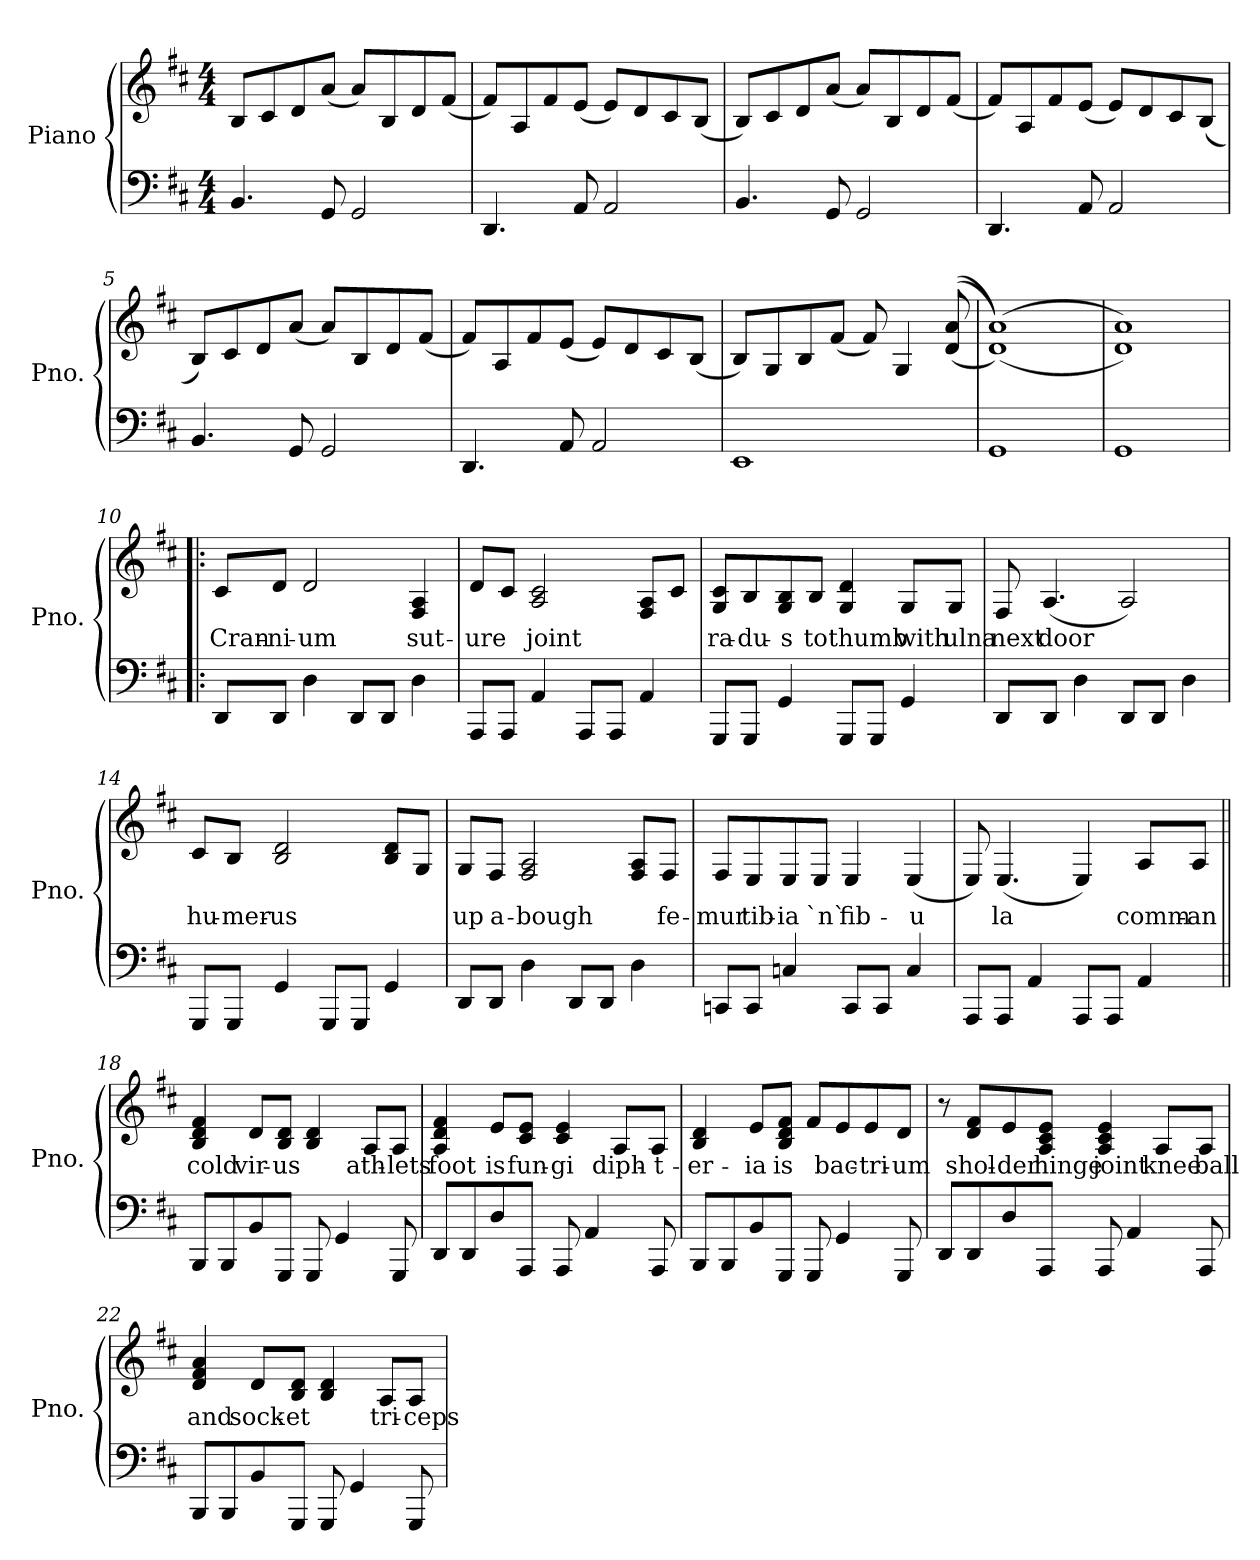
**kern	**kern	**text
*part1	*part1	*part1
*staff2	*staff1	*staff1
*I"Piano	*	*
*I'Pno.	*	*
*clefF4	*clefG2	*
*k[f#c#]	*k[f#c#]	*
*M4/4	*M4/4	*
=1	=1	=1
4.BB/	8B/L	.
.	8c#/	.
.	8d/	.
8GG/	(8a/J	.
2GG/	8a/L)	.
.	8B/	.
.	8d/	.
.	(8f#/J	.
=2	=2	=2
4.DD/	8f#/L)	.
.	8A/	.
.	8f#/	.
8AA/	(8e/J	.
2AA/	8e/L)	.
.	8d/	.
.	8c#/	.
.	(8B/J	.
=3	=3	=3
4.BB/	8B/L)	.
.	8c#/	.
.	8d/	.
8GG/	(8a/J	.
2GG/	8a/L)	.
.	8B/	.
.	8d/	.
.	(8f#/J	.
=4	=4	=4
4.DD/	8f#/L)	.
.	8A/	.
.	8f#/	.
8AA/	(8e/J	.
2AA/	8e/L)	.
.	8d/	.
.	8c#/	.
.	(8B/J	.
!!LO:LB:g=z
=5	=5	=5
4.BB/	8B/L)	.
.	8c#/	.
.	8d/	.
8GG/	(8a/J	.
2GG/	8a/L)	.
.	8B/	.
.	8d/	.
.	(8f#/J	.
=6	=6	=6
4.DD/	8f#/L)	.
.	8A/	.
.	8f#/	.
8AA/	(8e/J	.
2AA/	8e/L)	.
.	8d/	.
.	8c#/	.
.	(8B/J	.
=7	=7	=7
1EE	8B/L)	.
.	8G/	.
.	8B/	.
.	(8f#/J	.
.	8f#/)	.
.	4G/	.
.	(((8d/ 8a/	.
=8	=8	=8
1GG	((1d 1a)))	.
=9	=9	=9
1GG	1d 1a))	.
=10!|:	=10!|:	=10!|:
8DD/L	8c#/L	Cran-
8DD/J	8d/J	-ni-
4D\	2d/	-um
8DD/L	.	.
8DD/J	.	.
4D\	4F#/ 4A/	sut-
!!LO:LB:g=z
=11	=11	=11
8AAA/L	8d/L	-ure
8AAA/J	8c#/J	.
4AA/	2A/ 2c#/	joint
8AAA/L	.	.
8AAA/J	.	.
4AA/	8F#/ 8A/L	.
.	8c#/J	.
=12	=12	=12
8GGG/L	8G/ 8c#/L	ra-
8GGG/J	8B/	-du-
4GG/	8G/ 8B/	-s
.	8B/J	to
8GGG/L	4G/ 4d/	thumb
8GGG/J	.	.
4GG/	8G/L	with
.	8G/J	ulna
=13	=13	=13
8DD/L	8F#/	next
8DD/J	(4.A/	door
4D\	.	.
8DD/L	2A/)	.
8DD/J	.	.
4D\	.	.
=14	=14	=14
8GGG/L	8c#/L	hu-
8GGG/J	8B/J	-mer-
4GG/	2B/ 2d/	-us
8GGG/L	.	.
8GGG/J	.	.
4GG/	8B/ 8d/L	.
.	8G/J	.
!!LO:LB:g=z
=15	=15	=15
8DD/L	8G/L	up
8DD/J	8F#/J	a-
4D\	2F#/ 2A/	-bough
8DD/L	.	.
8DD/J	.	.
4D\	8F#/ 8A/L	.
.	8F#/J	fe-
=16	=16	=16
8CCn/L	8F#/L	-mur
8CC/J	8E/	tib-
4Cn/	8E/	-ia
.	8E/J	`n`
8CC/L	4E/	fib-
8CC/J	.	.
4C/	(4E/	-u
=17	=17	=17
8AAA/L	8E/)	.
8AAA/J	(4.E/	la
4AA/	.	.
8AAA/L	4E/)	.
8AAA/J	.	.
4AA/	8A/L	comm-
.	8A/J	-an
=18||	=18||	=18||
8BBB/L	4B/ 4d/ 4f#/	cold
8BBB/	.	.
8BB/	8d/L	vir-
8GGG/J	8B/ 8d/J	-us
8GGG/	4B/ 4d/	.
4GG/	.	.
.	8A/L	ath-
8GGG/	8A/J	-lets
!!LO:LB:g=z
=19	=19	=19
8DD/L	4A/ 4d/ 4f#/	foot
8DD/	.	.
8D/	8e/L	is
8AAA/J	8c#/ 8e/J	fun-
8AAA/	4c#/ 4e/	-gi
4AA/	.	.
.	8A/L	diph-
8AAA/	8A/J	-t-
=20	=20	=20
8BBB/L	4B/ 4d/	-er-
8BBB/	.	.
8BB/	8e/L	-ia
8GGG/J	8B/ 8d/ 8f#/J	is
8GGG/	8f#/L	.
4GG/	8e/	bac-
.	8e/	-tri-
8GGG/	8d/J	-um
=21	=21	=21
8DD/L	8r	.
8DD/	8d/ 8f#/L	shol-
8D/	8e/	-der
8AAA/J	8A/ 8c#/ 8e/J	hinge
8AAA/	4A/ 4c#/ 4e/	joint
4AA/	.	.
.	8A/L	knee
8AAA/	8A/J	ball
!!LO:PB:g=z
=22	=22	=22
8BBB/L	4d/ 4f#/ 4a/	and
8BBB/	.	.
8BB/	8d/L	sock-
8GGG/J	8B/ 8d/J	-et
8GGG/	4B/ 4d/	.
4GG/	.	.
.	8A/L	tri-
8GGG/	8A/J	-ceps
=	=	=
*-	*-	*-
